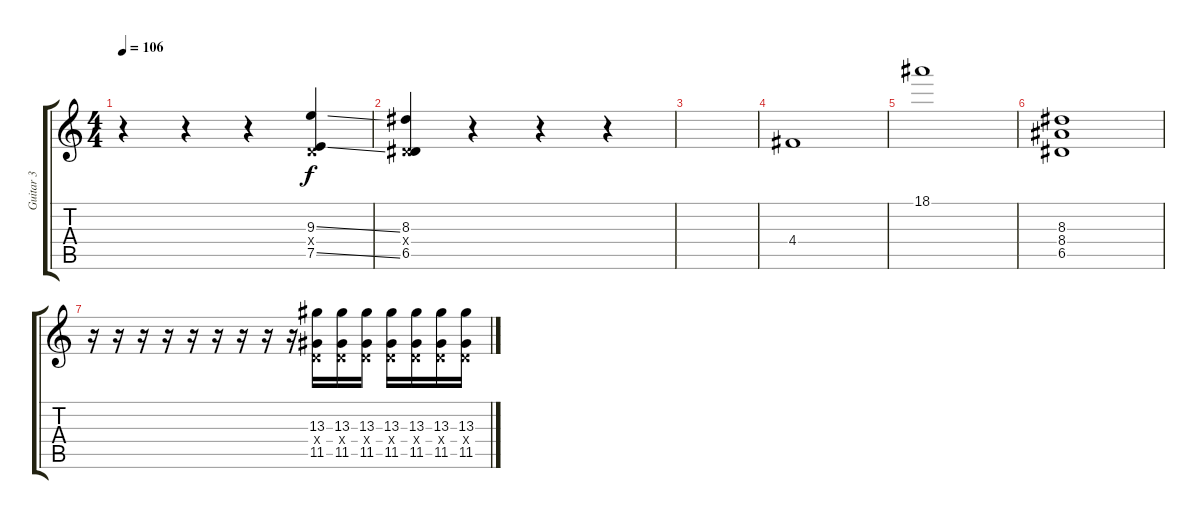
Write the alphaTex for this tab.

\track ("Guitar 3" "Guitar 3") {instrument overdrivenguitar}
\staff {score tabs}
\tuning (E4 B3 G3 D3 A2 D2) {hide}
\ts (4 4)
\tempo 106
\clef g2
\ks c
r.4{dy f} r.4 r.4 (9.3{ss} 0.4{x} 7.5{ss}).4 |
(8.3 0.4{x} 6.5).4 r.4 r.4 r.4 |
|
4.4.1 |
18.1.1 |
(8.3 8.4 6.5).1 |
r.16 r.16 r.16 r.16 r.16 r.16 r.16 r.16 r.16 (13.3 0.4{x} 11.5).16 (13.3 0.4{x} 11.5).16 (13.3 0.4{x} 11.5).16 (13.3 0.4{x} 11.5).16 (13.3 0.4{x} 11.5).16 (13.3 0.4{x} 11.5).16 (13.3 0.4{x} 11.5).16
